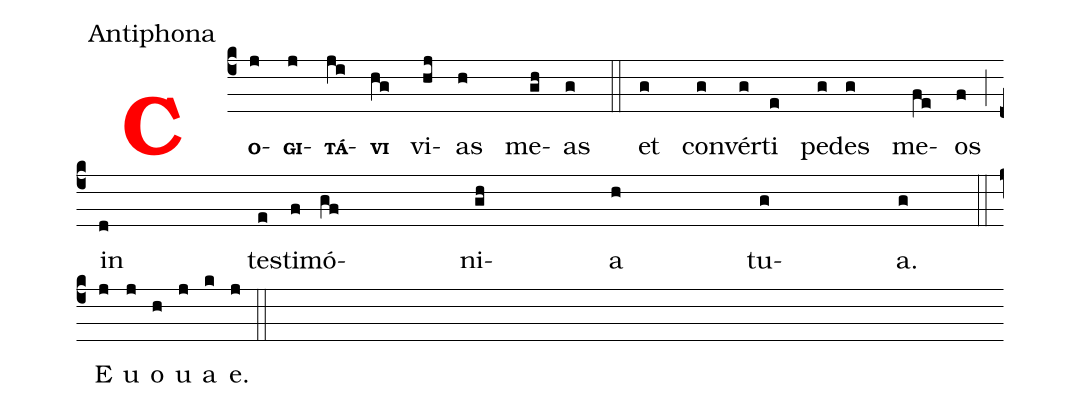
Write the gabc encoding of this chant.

office-part: Antiphona;
%%
<v>\bf\textcolor{red}{C}</v><v>\bf\scriptsize{O}</v>(c4j)<v>\bf\scriptsize{GI}</v>(j)<v>\bf\scriptsize{TÁ}</v>(ji)<v>\bf\scriptsize{VI}</v>(hg) vi(hj)as(h) me(gh)as(g )
(::) et(g) con(g)vér(g)ti(e) pe(g)des(g) me(fe)os(f) (;) in(d) tes(e)ti(f)mó(gf)ni(gh)a(h) tu(g)a.(g)  (::) (z) E(j) u(j) o(h) u(j) a(k) e.(j) (::)
